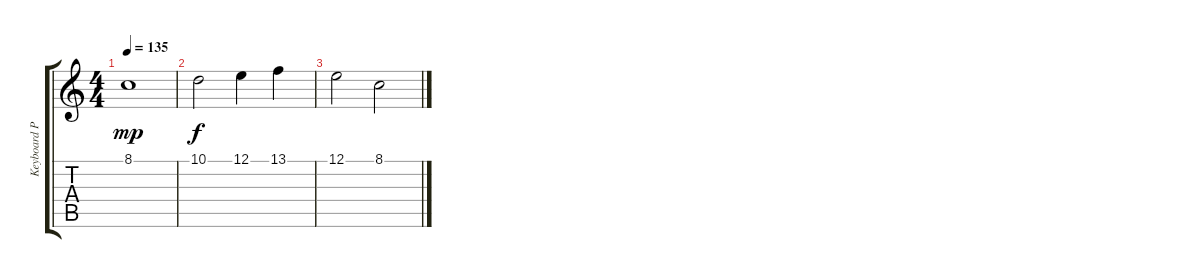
\track ("Keyboard Pad" "Keyboard P") {instrument pad2warm}
\staff {score tabs}
\tuning (E4 B3 G3 D3 A2 E2) {hide}
\ts (4 4)
\tempo 135
\clef g2
\ks c
8.1.1{dy mp} |
10.1.2{dy f} 12.1.4 13.1.4 |
12.1.2 8.1.2
